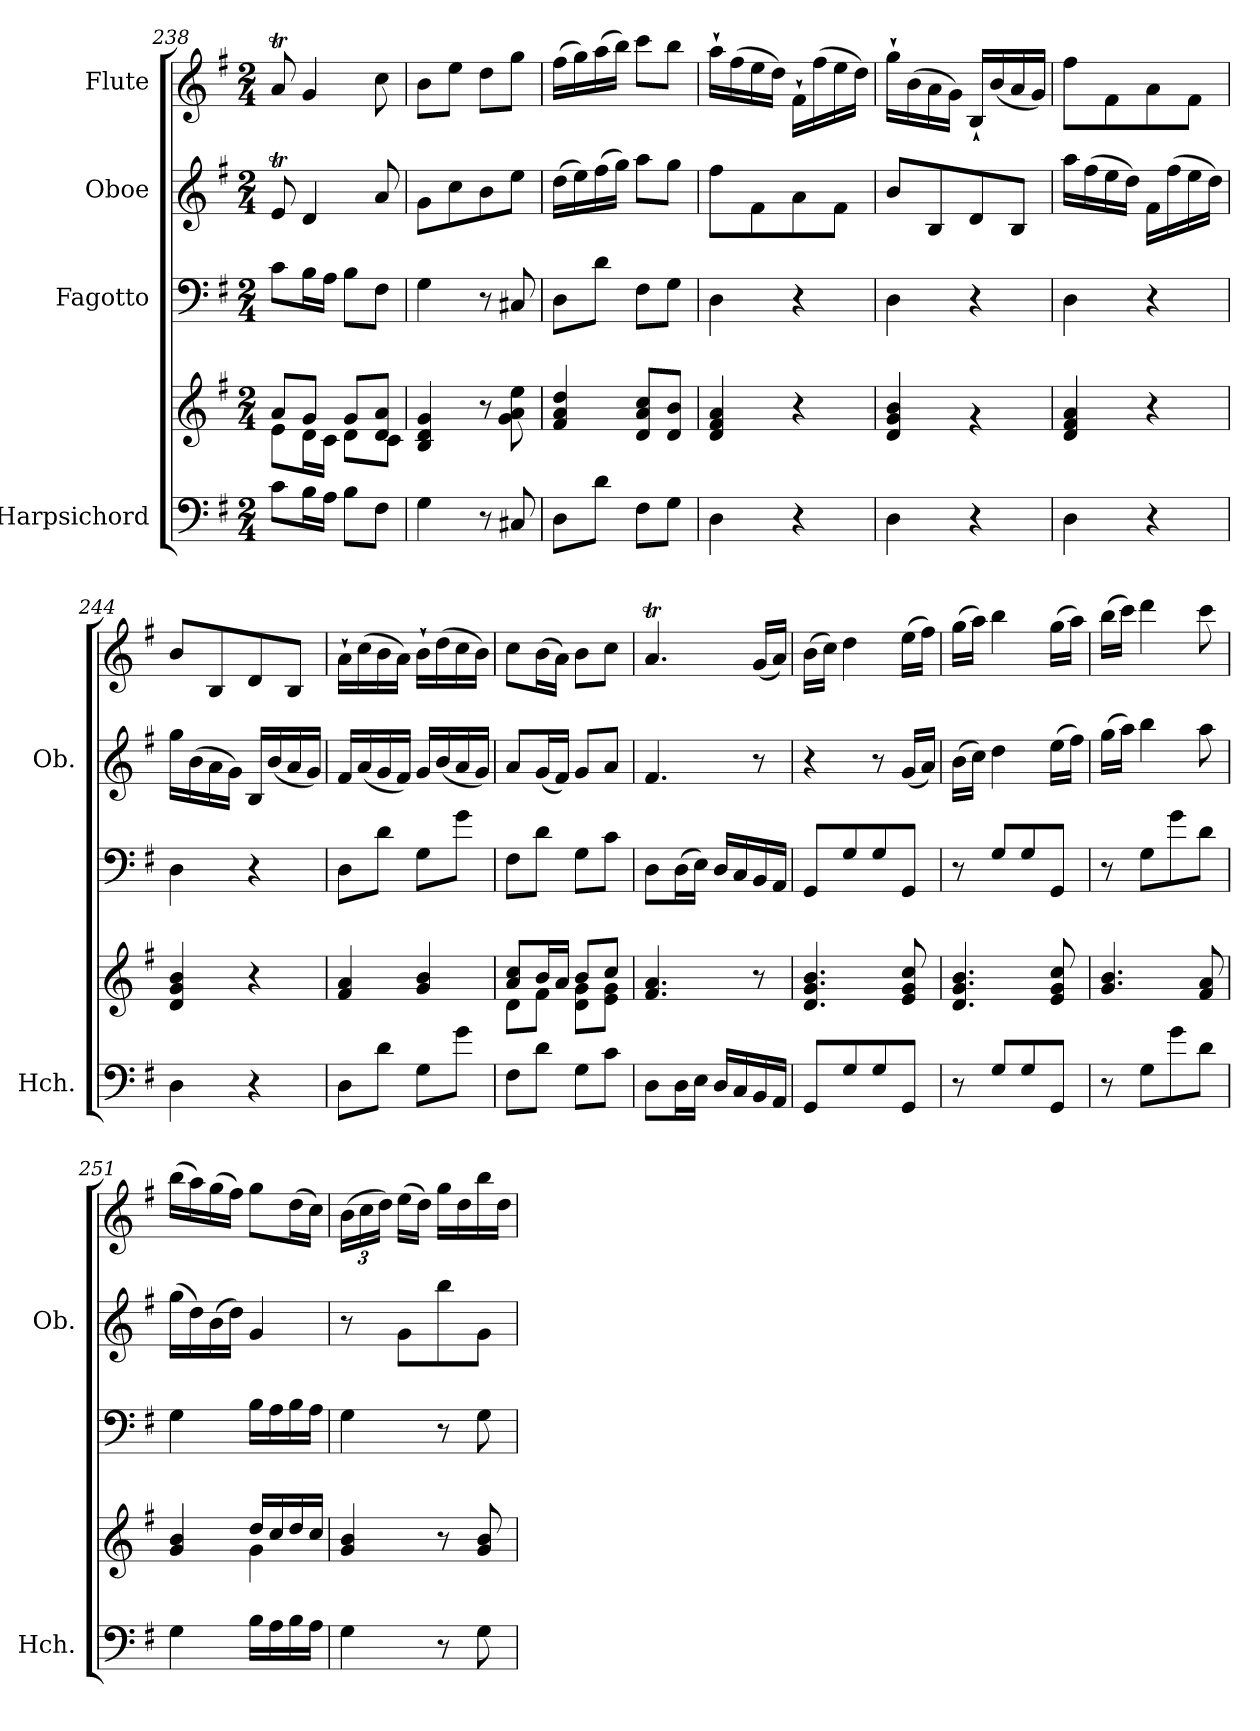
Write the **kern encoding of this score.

**kern	**kern	**kern	**kern	**kern
*part4	*part4	*part3	*part2	*part1
*staff5	*staff4	*staff3	*staff2	*staff1
*I"Harpsichord	*	*I"Fagotto	*I"Oboe	*I"Flute
*I'Hch.	*	*	*I'Ob.	*
!!LO:PB:g=z
*clefF4	*clefG2	*clefF4	*clefG2	*clefG2
*k[f#]	*k[f#]	*k[f#]	*k[f#]	*k[f#]
*M2/4	*M2/4	*M2/4	*M2/4	*M2/4
=238	=238	=238	=238	=238
*	*^	*	*	*
8c\L	8a/L	8e\L	8c\L	8eT/	8aT/
16B\L	8g/J	16d\L	16B\L	4d/	4g/
16A\JJ	.	16c\JJ	16A\JJ	.	.
8B\L	8g/L	8d\L	8B\L	.	.
8F#\J	8d/ 8a/J	8c\J	8F#\J	8a/	8cc\
*	*v	*v	*	*	*
=239	=239	=239	=239	=239
4G\	4B/ 4d/ 4g/	4G\	8g\L	8b\L
.	.	.	8cc\	8ee\J
8r	8r	8r	8b\	8dd\L
8C#X/	8g\ 8a\ 8ee\	8C#X/	8ee\J	8gg\J
=240	=240	=240	=240	=240
8D\L	4f#/ 4a/ 4dd/	8D\L	(16dd\LL	(16ff#\LL
.	.	.	16ee\)	16gg\)
8d\J	.	8d\J	(16ff#\	(16aa\
.	.	.	16gg\JJ)	16bb\JJ)
8F#\L	8d/ 8a/ 8cc/L	8F#\L	8aa\L	8ccc\L
8G\J	8d/ 8b/J	8G\J	8gg\J	8bb\J
=241	=241	=241	=241	=241
4D\	4d/ 4f#/ 4a/	4D\	8ff#\L	16aa`\LL
.	.	.	.	(16ff#\
.	.	.	8f#\	16ee\
.	.	.	.	16dd\JJ)
4r	4r	4r	8a\	16f#`\LL
.	.	.	.	(16ff#\
.	.	.	8f#\J	16ee\
.	.	.	.	16dd\JJ)
=242	=242	=242	=242	=242
4D\	4d/ 4g/ 4b/	4D\	8b/L	16gg`\LL
.	.	.	.	(16b\
.	.	.	8B/	16a\
.	.	.	.	16g\JJ)
4r	4rg	4r	8d/	16B`/LL
.	.	.	.	(16b/
.	.	.	8B/J	16a/
.	.	.	.	16g/JJ)
=243	=243	=243	=243	=243
4D\	4d/ 4f#/ 4a/	4D\	16aa\LL	8ff#\L
.	.	.	(16ff#\	.
.	.	.	16ee\	8f#\
.	.	.	16dd\JJ)	.
4r	4r	4r	16f#\LL	8a\
.	.	.	(16ff#\	.
.	.	.	16ee\	8f#\J
.	.	.	16dd\JJ)	.
=244	=244	=244	=244	=244
4D\	4d/ 4g/ 4b/	4D\	16gg\LL	8b/L
.	.	.	(16b\	.
.	.	.	16a\	8B/
.	.	.	16g\JJ)	.
4r	4r	4r	16B/LL	8d/
.	.	.	(16b/	.
.	.	.	16a/	8B/J
.	.	.	16g/JJ)	.
=245	=245	=245	=245	=245
8D\L	4f#/ 4a/	8D\L	16f#/LL	16a`\LL
.	.	.	(16a/	(16cc\
8d\J	.	8d\J	16g/	16b\
.	.	.	16f#/JJ)	16a\JJ)
8G\L	4g/ 4b/	8G\L	16g/LL	16b`\LL
.	.	.	(16b/	(16dd\
8g\J	.	8g\J	16a/	16cc\
.	.	.	16g/JJ)	16b\JJ)
=246	=246	=246	=246	=246
*	*^	*	*	*
8F#\L	8a/ 8cc/L	8d\L	8F#\L	8a/L	8cc\L
8d\J	16b/L	8f#\J	8d\J	(16g/L	(16b\L
.	16a/JJ	.	.	16f#/JJ)	16a\JJ)
8G\L	8b/L	8d\ 8g\L	8G\L	8g/L	8b\L
8c\J	8cc/J	8e\ 8g\J	8c\J	8a/J	8cc\J
*	*v	*v	*	*	*
=247	=247	=247	=247	=247
8D\L	4.f#/ 4.a/	8D\L	4.f#/	4.aT/
16D\L	.	(16D\L	.	.
16E\JJ	.	16E\JJ)	.	.
16D/LL	.	16D/LL	.	.
16C/	.	16C/	.	.
16BB/	8r	16BB/	8r	(16g/LL
16AA/JJ	.	16AA/JJ	.	16a/JJ)
=248	=248	=248	=248	=248
8GG/L	4.d/ 4.g/ 4.b/	8GG/L	4r	(16b\LL
.	.	.	.	16cc\JJ)
8G/	.	8G/	.	4dd\
8G/	.	8G/	8r	.
8GG/J	8e/ 8g/ 8cc/	8GG/J	(16g/LL	(16ee\LL
.	.	.	16a/JJ)	16ff#\JJ)
!!LO:LB:g=z
=249	=249	=249	=249	=249
8r	4.d/ 4.g/ 4.b/	8r	(16b\LL	(16gg\LL
.	.	.	16cc\JJ)	16aa\JJ)
8G/L	.	8G/L	4dd\	4bb\
8G/	.	8G/	.	.
8GG/J	8e/ 8g/ 8cc/	8GG/J	(16ee\LL	(16gg\LL
.	.	.	16ff#\JJ)	16aa\JJ)
=250	=250	=250	=250	=250
8r	4.g/ 4.b/	8r	(16gg\LL	(16bb\LL
.	.	.	16aa\JJ)	16ccc\JJ)
8G\L	.	8G\L	4bb\	4ddd\
8g\	.	8g\	.	.
8d\J	8f#/ 8a/	8d\J	8aa\	8ccc\
=251	=251	=251	=251	=251
*	*^	*	*	*
4G\	4g/ 4b/	4ryy	4G\	(16gg\LL	(16bb\LL
.	.	.	.	16dd\)	16aa\)
.	.	.	.	(16b\	(16gg\
.	.	.	.	16dd\JJ)	16ff#\JJ)
16B\LL	16dd/LL	4g\	16B\LL	4g/	8gg\L
16A\	16cc/	.	16A\	.	.
16B\	16dd/	.	16B\	.	(16dd\L
16A\JJ	16cc/JJ	.	16A\JJ	.	16cc\JJ)
*	*v	*v	*	*	*
=252	=252	=252	=252	=252
*	*	*	*	*Xbrackettup
4G\	4g/ 4b/	4G\	8r	(24b\LL
.	.	.	.	24cc\
.	.	.	.	24dd\JJ)
.	.	.	8g\L	(16ee\LL
.	.	.	.	16dd\JJ)
8r	8r	8r	8bb\	16gg\LL
.	.	.	.	16dd\
8G\	8g/ 8b/	8G\	8g\J	16bb\
.	.	.	.	16dd\JJ
=	=	=	=	=
*-	*-	*-	*-	*-
